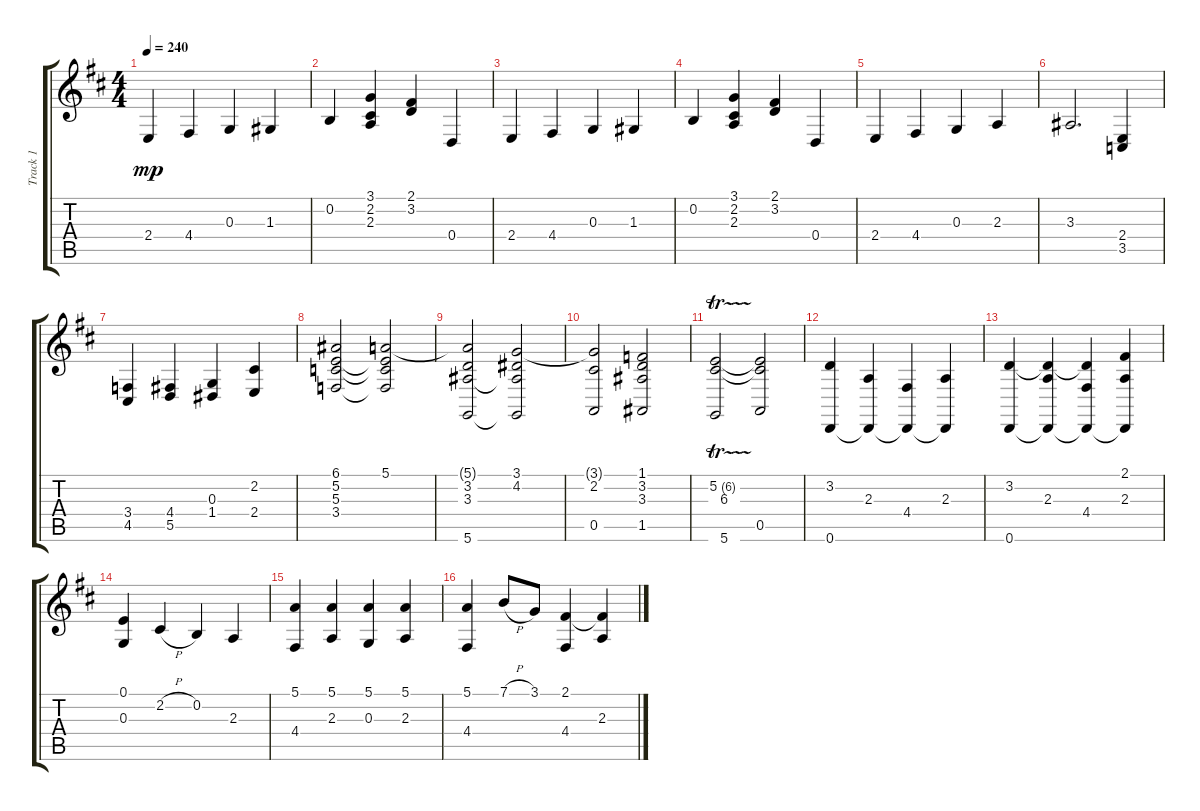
\track ("Track 1" "Track 1") {instrument musicbox}
\staff {score tabs}
\tuning (E4 B3 G3 D3 A2 D2) {hide}
\ts (4 4)
\tempo 240
\clef g2
\ks d
2.4.4{dy mp} 4.4.4 0.3.4 1.3.4 |
0.2.4 (3.1 2.2 2.3).4 (2.1 3.2).4 0.4.4 |
2.4.4 4.4.4 0.3.4 1.3.4 |
0.2.4 (3.1 2.2 2.3).4 (2.1 3.2).4 0.4.4 |
2.4.4 4.4.4 0.3.4 2.3.4 |
3.3.2{d} (2.4 3.5).4 |
(3.4 4.5).4 (4.4 5.5).4 (0.3 1.4).4 (2.2 2.4).4 |
(6.1 5.2 5.3 3.4).2 (5.1 5.2{t} 5.3{t} 3.4{t}).2 |
(5.1{t} 3.2 3.3 5.6).2 (3.1 4.2 3.3{t} 5.6{t}).2 |
(3.1{t} 2.2 0.5).2 (1.1 3.2 3.3 1.5).2 |
(5.2{tr (6 16)} 6.3 5.6).2 (5.2{t} 6.3{t} 0.5).2 |
(3.2 0.6).4 (2.3 0.6{t}).4 (4.4 0.6{t}).4 (2.3 0.6{t}).4 |
(3.2 0.6).4 (3.2{t} 2.3 0.6{t}).4 (3.2{t} 4.4 0.6{t}).4 (2.1 2.3 0.6{t}).4 |
(0.1 0.3).4 2.2{h}.4 0.2.4 2.3.4 |
(5.1 4.4).4 (5.1 2.3).4 (5.1 0.3).4 (5.1 2.3).4 |
(5.1 4.4).4 7.1{h}.8 3.1.8 (2.1 4.4).4 (2.1{t} 2.3).4
